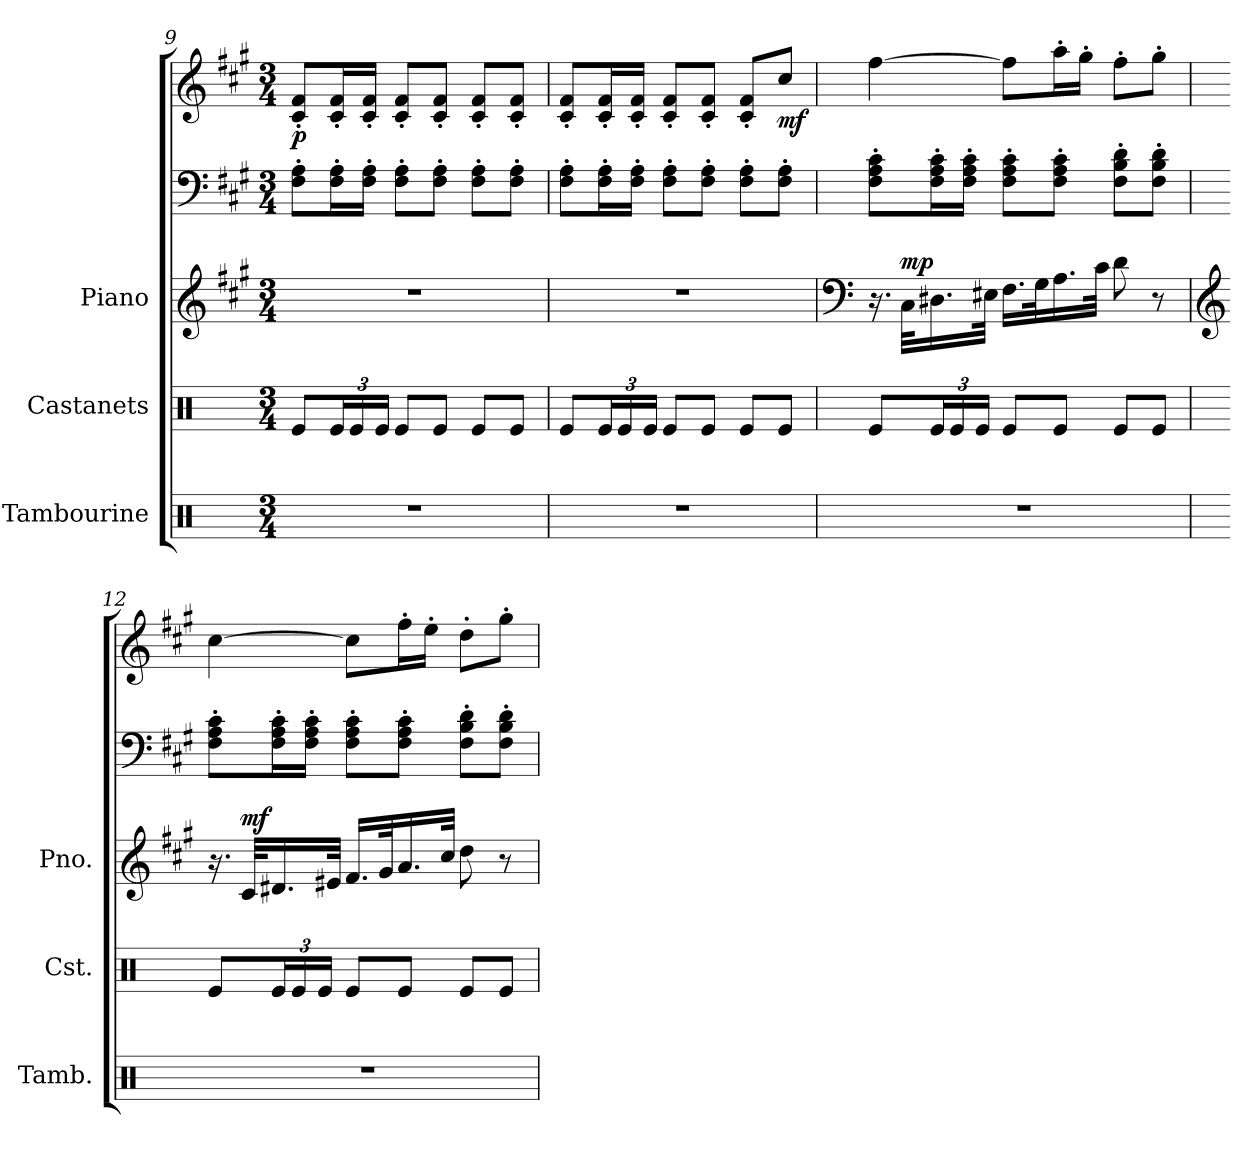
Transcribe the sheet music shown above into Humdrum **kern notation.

**kern	**kern	**kern	**kern	**kern	**dynam
*part3	*part2	*part1	*part1	*part1	*part1
*staff5	*staff4	*staff3	*staff2	*staff1	*staff1/2/3
*I"Tambourine	*I"Castanets	*I"Piano	*	*	*
*I'Tamb.	*I'Cst.	*I'Pno.	*	*	*
*clefX	*clefX	*clefG2	*clefF4	*clefG2	*
*k[]	*k[]	*k[f#c#g#]	*k[f#c#g#]	*k[f#c#g#]	*
*M3/4	*M3/4	*M3/4	*M3/4	*M3/4	*
=9	=9	=9	=9	=9	=9
!	!	!	!	!	!LO:DY:b
2.r	8Re/L	2.r	8F#\' 8A\'L	8c#/' 8f#/'L	p
*	*Xbrackettup	*	*	*	*
.	24Re/L	.	16F#\' 16A\'L	16c#/' 16f#/'L	.
.	24Re/	.	.	.	.
.	.	.	16F#\' 16A\'JJ	16c#/' 16f#/'JJ	.
.	24Re/JJ	.	.	.	.
.	8Re/L	.	8F#\' 8A\'L	8c#/' 8f#/'L	.
.	8Re/J	.	8F#\' 8A\'J	8c#/' 8f#/'J	.
.	8Re/L	.	8F#\' 8A\'L	8c#/' 8f#/'L	.
.	8Re/J	.	8F#\' 8A\'J	8c#/' 8f#/'J	.
!!LO:LB:g=z
=10	=10	=10	=10	=10	=10
2.r	8Re/L	2.r	8F#\' 8A\'L	8c#/' 8f#/'L	.
.	24Re/L	.	16F#\' 16A\'L	16c#/' 16f#/'L	.
.	24Re/	.	.	.	.
.	.	.	16F#\' 16A\'JJ	16c#/' 16f#/'JJ	.
.	24Re/JJ	.	.	.	.
.	8Re/L	.	8F#\' 8A\'L	8c#/' 8f#/'L	.
.	8Re/J	.	8F#\' 8A\'J	8c#/' 8f#/'J	.
.	8Re/L	.	8F#\' 8A\'L	8c#/' 8f#/'L	.
!	!	!	!	!	!LO:DY:b
.	8Re/J	.	8F#\' 8A\'J	8cc#/J	mf
=11	=11	=11	=11	=11	=11
*	*	*clefF4	*	*	*
2.r	8Re/L	16.r	8F#\' 8A\' 8c#\'L	[4ff#\	.
!	!	!	!	!	!LO:DY:a=3
.	.	32C#\KLL	.	.	mp
.	24Re/L	16.D#X\	16F#\' 16A\' 16c#\'L	.	.
.	24Re/	.	.	.	.
.	.	.	16F#\' 16A\' 16c#\'JJ	.	.
.	24Re/JJ	.	.	.	.
.	.	32E#X\JJk	.	.	.
.	8Re/L	16.F#\LL	8F#\' 8A\' 8c#\'L	8ff#\L]	.
.	.	32G#\K	.	.	.
.	8Re/J	16.A\	8F#\' 8A\' 8c#\'J	16aa'\L	.
.	.	.	.	16gg#'\JJ	.
.	.	32c#\JJk	.	.	.
.	8Re/L	8d\	8F#\' 8B\' 8d\'L	8ff#'\L	.
.	8Re/J	8r	8F#\' 8B\' 8d\'J	8gg#'\J	.
=12	=12	=12	=12	=12	=12
*	*	*clefG2	*	*	*
2.r	8Re/L	16.r	8F#\' 8A\' 8c#\'L	[4cc#\	.
!	!	!	!	!	!LO:DY:a=3
.	.	32c#/KLL	.	.	mf
.	24Re/L	16.d#X/	16F#\' 16A\' 16c#\'L	.	.
.	24Re/	.	.	.	.
.	.	.	16F#\' 16A\' 16c#\'JJ	.	.
.	24Re/JJ	.	.	.	.
.	.	32e#X/JJk	.	.	.
.	8Re/L	16.f#/LL	8F#\' 8A\' 8c#\'L	8cc#\L]	.
.	.	32g#/K	.	.	.
.	8Re/J	16.a/	8F#\' 8A\' 8c#\'J	16ff#'\L	.
.	.	.	.	16ee'\JJ	.
.	.	32cc#/JJk	.	.	.
.	8Re/L	8dd\	8F#\' 8B\' 8d\'L	8dd'\L	.
.	8Re/J	8r	8F#\' 8B\' 8d\'J	8gg#'\J	.
=	=	=	=	=	=
*-	*-	*-	*-	*-	*-
